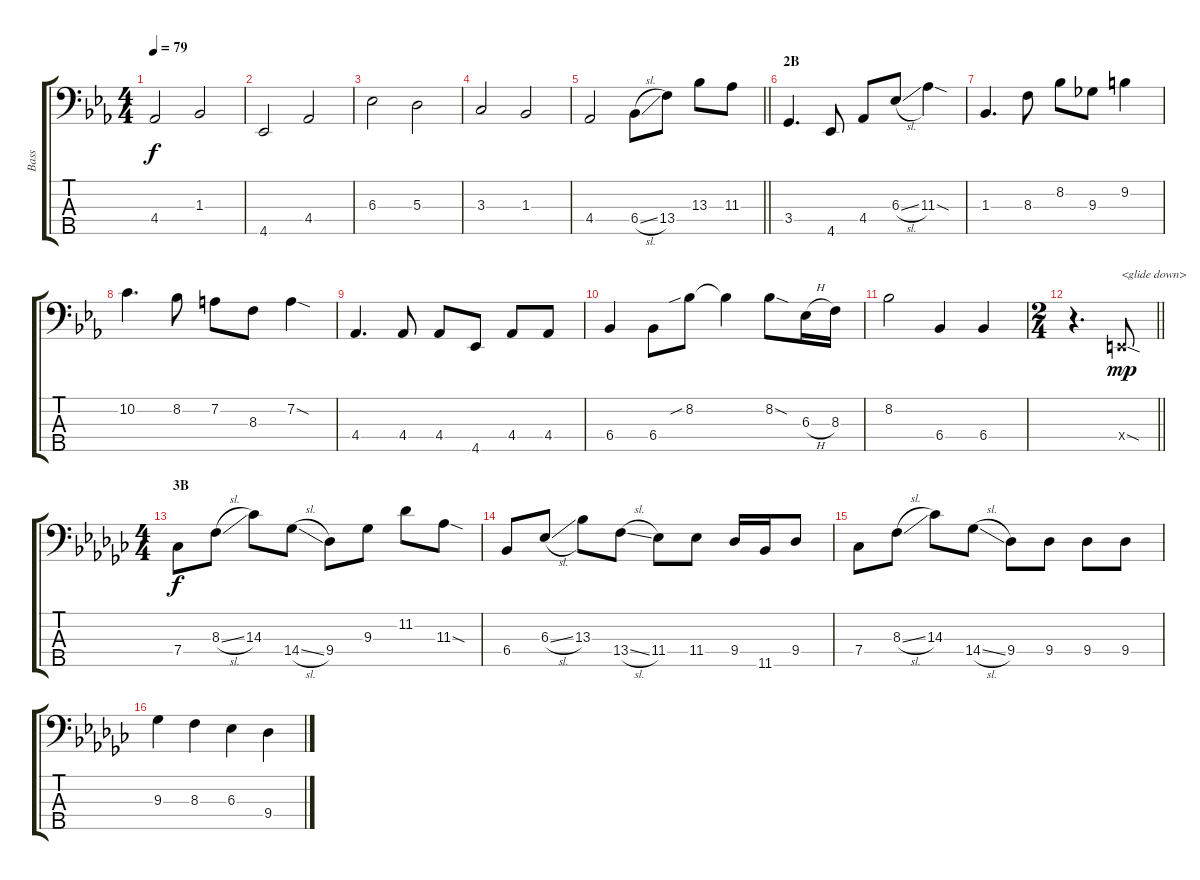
\track ("Bass" "Bass") {instrument fretlessbass}
\staff {score tabs}
\tuning (G2 D2 A1 E1 B0) {hide}
\ts (4 4)
\tempo 79
\clef f4
\ks eb
4.4.2{dy f} 1.3.2 |
4.5.2 4.4.2 |
6.3.2 5.3.2 |
3.3.2 1.3.2 |
\barLineRight lightlight
4.4.2 6.4{sl}.8 13.4.8 13.3.8 11.3.8 |
\section ("" "2B")
3.4.4{d} 4.5.8 4.4.8 6.3{sl}.8 11.3{sod}.4 |
1.3.4{d} 8.3.8 8.2.8 9.3.8 9.2.4 |
10.2.4{d} 8.2.8 7.2.8 8.3.8 7.2{sod}.4 |
4.4.4{d} 4.4.8 4.4.8 4.5.8 4.4.8 4.4.8 |
6.4.4 6.4.8 8.2{sib}.8 8.2{t}.4 8.2{sod}.8 6.3{h}.16 8.3.16 |
8.2.2 6.4.4 6.4.4 |
\ts (2 4)
\barLineRight lightlight
r.4{d} 0.4{sod x}.8{txt "<glide down>" dy mp} |
\ts (4 4)
\section ("" "3B")
\ks gb
7.4.8{dy f} 8.3{sl}.8 14.3.8 14.4{sl}.8 9.4.8 9.3.8 11.2.8 11.3{sod}.8 |
6.4.8 6.3{sl}.8 13.3.8 13.4{sl}.8 11.4.8 11.4.8 9.4.16 11.5.16 9.4.8 |
7.4.8 8.3{sl}.8 14.3.8 14.4{sl}.8 9.4.8 9.4.8 9.4.8 9.4.8 |
9.3.4 8.3.4 6.3.4 9.4.4
